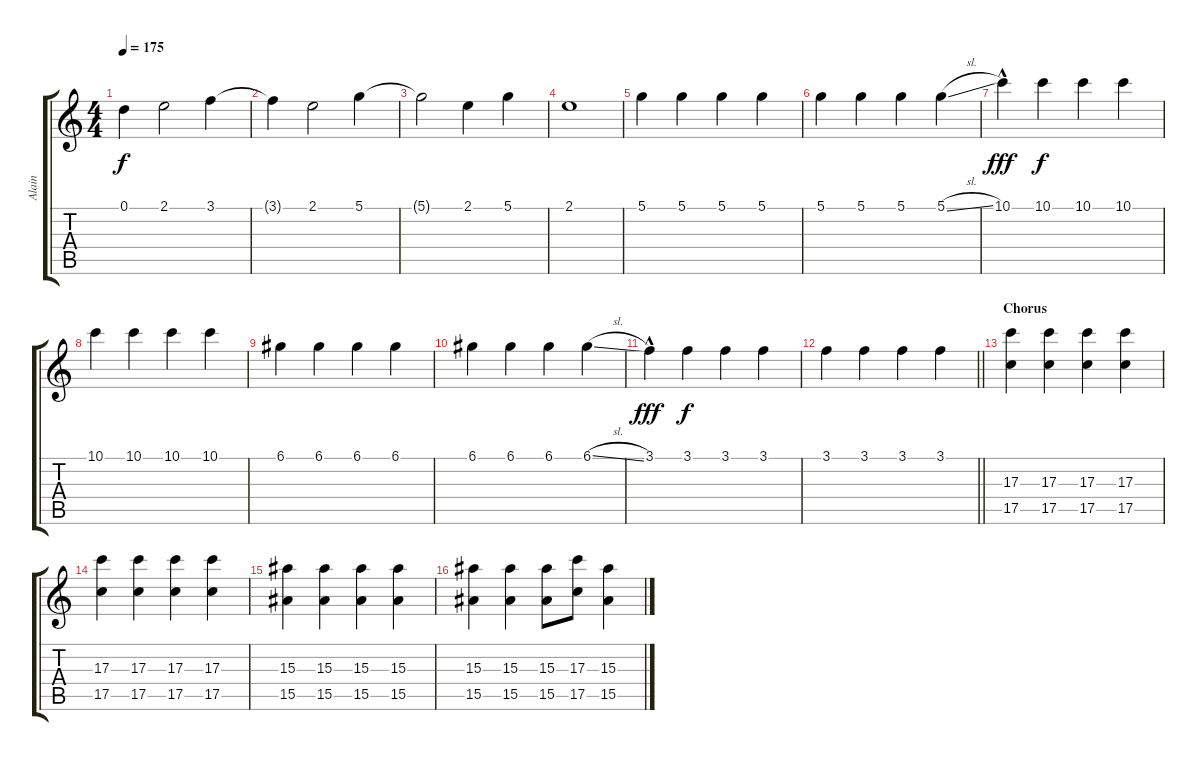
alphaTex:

\track ("Alain" "Alain") {instrument overdrivenguitar}
\staff {score tabs}
\tuning (D4 B3 G3 D3 G2 D2) {hide}
\ts (4 4)
\tempo 175
\clef g2
\ks c
0.1.4{dy f} 2.1.2 3.1.4 |
3.1{t}.4 2.1.2 5.1.4 |
5.1{t}.2 2.1.4 5.1.4 |
2.1.1 |
5.1.4 5.1.4 5.1.4 5.1.4 |
5.1.4 5.1.4 5.1.4 5.1{sl}.4 |
10.1{hac}.4{dy fff} 10.1.4{dy f} 10.1.4 10.1.4 |
10.1.4 10.1.4 10.1.4 10.1.4 |
6.1.4 6.1.4 6.1.4 6.1.4 |
6.1.4 6.1.4 6.1.4 6.1{sl}.4 |
3.1{hac}.4{dy fff} 3.1.4{dy f} 3.1.4 3.1.4 |
\barLineRight lightlight
3.1.4 3.1.4 3.1.4 3.1.4 |
\section ("" "Chorus")
(17.3 17.5).4 (17.3 17.5).4 (17.3 17.5).4 (17.3 17.5).4 |
(17.3 17.5).4 (17.3 17.5).4 (17.3 17.5).4 (17.3 17.5).4 |
(15.3 15.5).4 (15.3 15.5).4 (15.3 15.5).4 (15.3 15.5).4 |
(15.3 15.5).4 (15.3 15.5).4 (15.3 15.5).8 (17.3 17.5).8 (15.3 15.5).4
